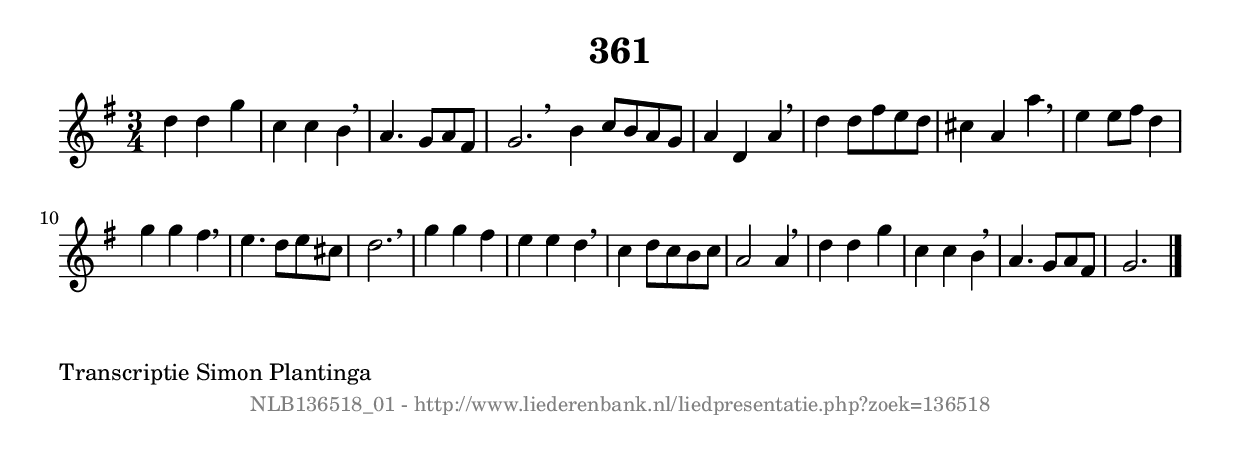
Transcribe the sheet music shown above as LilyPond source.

%
% produced by wce2krn 1.64 (7 June 2014)
%
\version"2.16"
#(append! paper-alist '(("long" . (cons (* 210 mm) (* 2000 mm)))))
#(set-default-paper-size "long")
sb = {\breathe}
mBreak = {\breathe }
bBreak = {\breathe }
x = {\once\override NoteHead #'style = #'cross }
gl=\glissando
itime={\override Staff.TimeSignature #'stencil = ##f }
ficta = {\once\set suggestAccidentals = ##t}
fine = {\once\override Score.RehearsalMark #'self-alignment-X = #1 \mark \markup {\italic{Fine}}}
dc = {\once\override Score.RehearsalMark #'self-alignment-X = #1 \mark \markup {\italic{D.C.}}}
dcf = {\once\override Score.RehearsalMark #'self-alignment-X = #1 \mark \markup {\italic{D.C. al Fine}}}
dcc = {\once\override Score.RehearsalMark #'self-alignment-X = #1 \mark \markup {\italic{D.C. al Coda}}}
ds = {\once\override Score.RehearsalMark #'self-alignment-X = #1 \mark \markup {\italic{D.S.}}}
dsf = {\once\override Score.RehearsalMark #'self-alignment-X = #1 \mark \markup {\italic{D.S. al Fine}}}
dsc = {\once\override Score.RehearsalMark #'self-alignment-X = #1 \mark \markup {\italic{D.S. al Coda}}}
pv = {\set Score.repeatCommands = #'((volta "1"))}
sv = {\set Score.repeatCommands = #'((volta "2"))}
tv = {\set Score.repeatCommands = #'((volta "3"))}
qv = {\set Score.repeatCommands = #'((volta "4"))}
xv = {\set Score.repeatCommands = #'((volta #f))}
\header{ tagline = ""
title = "361"
}
\score {{
\key g \major
\relative g'
{
\set melismaBusyProperties = #'()
\time 3/4
\tempo 4=120
\override Score.MetronomeMark #'transparent = ##t
\override Score.RehearsalMark #'break-visibility = #(vector #t #t #f)
d'4 d4 g4 | c,4 c4 b4 \sb | a4. g8 a8 fis8 | g2. \bar ":|:" \bBreak
b4 c8 b8 a8 g8 | a4 d,4 a'4 \sb | d4 d8 fis8 e8 d8 | cis4 a4 a'4 | \mBreak \bar "|"
e4 e8 fis8 d4 | g4 g4 fis4 \sb | e4. d8 e8 cis8 | d2. | \mBreak \bar "|"
g4 g4 fis4 | e4 e4 d4 \sb | c4 d8 c8 b8 c8 | a2 a4 | \mBreak \bar "|"
d4 d4 g4 | c,4 c4 b4 \sb | a4. g8 a8 fis8 | g2. \bar "|."
 }}
 \midi { }
 \layout {
            indent = 0.0\cm
}
}
\markup { \wordwrap-string #" 
Transcriptie Simon Plantinga
"}
\markup { \vspace #0 } \markup { \with-color #grey \fill-line { \center-column { \smaller "NLB136518_01 - http://www.liederenbank.nl/liedpresentatie.php?zoek=136518" } } }
